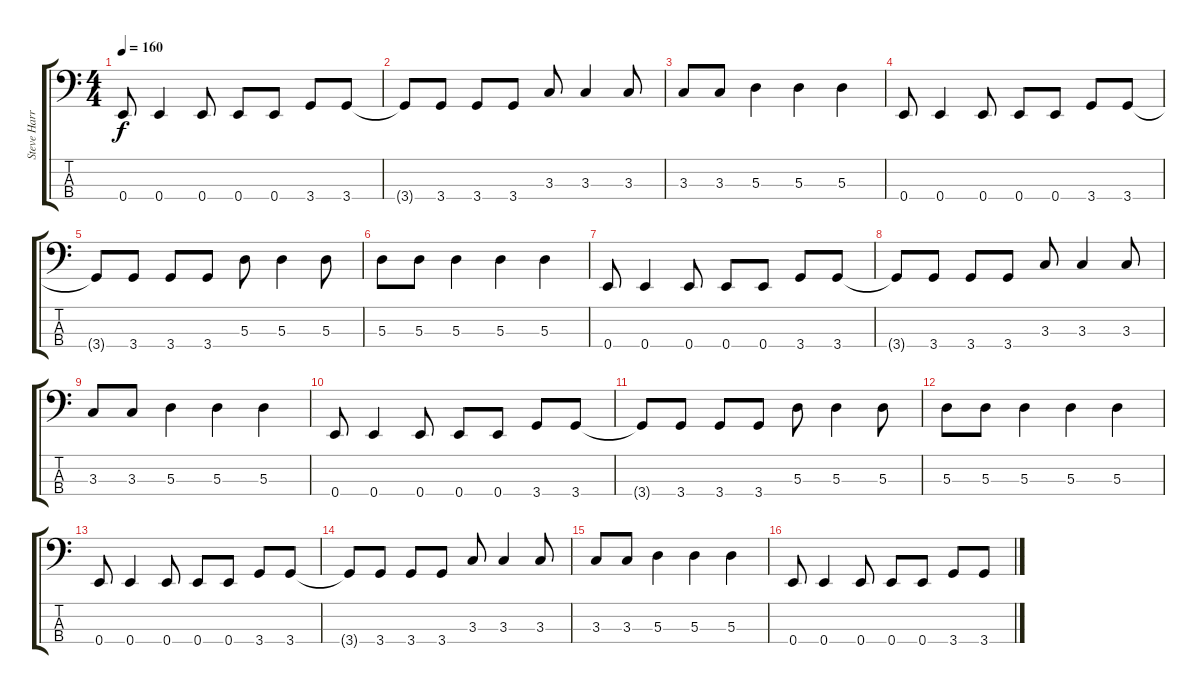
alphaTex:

\track ("Steve Harris" "Steve Harr") {instrument slapbass2}
\staff {score tabs}
\tuning (G2 D2 A1 E1) {hide}
\ts (4 4)
\tempo 160
\clef f4
\ks c
0.4.8{dy f} 0.4.4 0.4.8 0.4.8 0.4.8 3.4.8 3.4.8 |
3.4{t}.8 3.4.8 3.4.8 3.4.8 3.3.8 3.3.4 3.3.8 |
3.3.8 3.3.8 5.3.4 5.3.4 5.3.4 |
0.4.8 0.4.4 0.4.8 0.4.8 0.4.8 3.4.8 3.4.8 |
3.4{t}.8 3.4.8 3.4.8 3.4.8 5.3.8 5.3.4 5.3.8 |
5.3.8 5.3.8 5.3.4 5.3.4 5.3.4 |
0.4.8 0.4.4 0.4.8 0.4.8 0.4.8 3.4.8 3.4.8 |
3.4{t}.8 3.4.8 3.4.8 3.4.8 3.3.8 3.3.4 3.3.8 |
3.3.8 3.3.8 5.3.4 5.3.4 5.3.4 |
0.4.8 0.4.4 0.4.8 0.4.8 0.4.8 3.4.8 3.4.8 |
3.4{t}.8 3.4.8 3.4.8 3.4.8 5.3.8 5.3.4 5.3.8 |
5.3.8 5.3.8 5.3.4 5.3.4 5.3.4 |
0.4.8 0.4.4 0.4.8 0.4.8 0.4.8 3.4.8 3.4.8 |
3.4{t}.8 3.4.8 3.4.8 3.4.8 3.3.8 3.3.4 3.3.8 |
3.3.8 3.3.8 5.3.4 5.3.4 5.3.4 |
0.4.8 0.4.4 0.4.8 0.4.8 0.4.8 3.4.8 3.4.8
